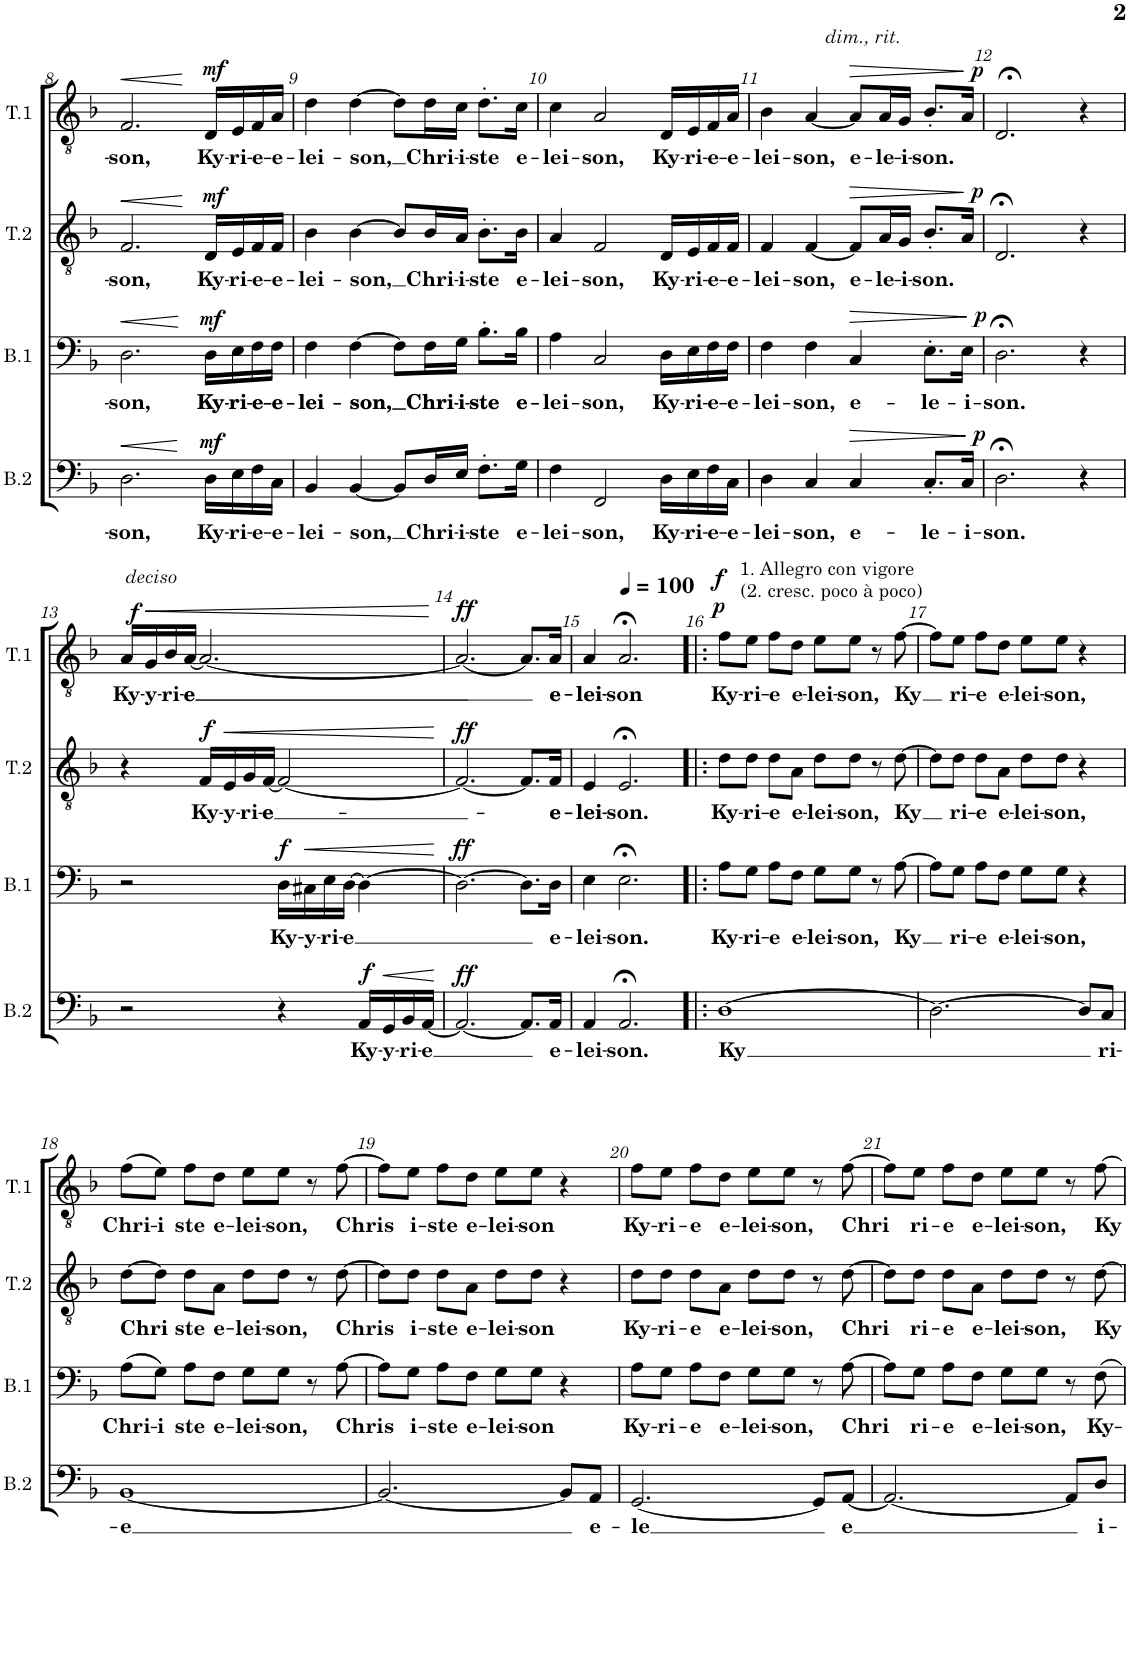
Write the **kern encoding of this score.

**kern	**text	**dynam	**kern	**text	**dynam	**kern	**text	**dynam	**kern	**text	**dynam
*part4	*part4	*part4	*part3	*part3	*part3	*part2	*part2	*part2	*part1	*part1	*part1
*staff4	*staff4	*staff4	*staff3	*staff3	*staff3	*staff2	*staff2	*staff2	*staff1	*staff1	*staff1
*I"Basse 2	*	*	*I"Basse 1	*	*	*I"Ténor 2	*	*	*I"Ténor 1	*	*
*I'B.2	*	*	*I'B.1	*	*	*I'T.2	*	*	*I'T.1	*	*
!!LO:PB:g=z
*clefF4	*	*	*clefF4	*	*	*clefGv2	*	*	*clefGv2	*	*
*k[b-]	*	*	*k[b-]	*	*	*k[b-]	*	*	*k[b-]	*	*
*M4/4	*	*	*M4/4	*	*	*M4/4	*	*	*M4/4	*	*
=8	=8	=8	=8	=8	=8	=8	=8	=8	=8	=8	=8
!	!LO:LY:b	!LO:HP:b	!	!LO:LY:b	!LO:HP:b	!	!LO:LY:b	!LO:HP:b	!	!LO:LY:b	!LO:HP:b
2.D\	-son,	<	2.D\	-son,	<	2.F/	-son,	<	2.F/	-son,	<
!	!LO:LY:b	!LO:DY:a	!	!LO:LY:b	!LO:DY:a	!	!LO:LY:b	!LO:DY:a	!	!LO:LY:b	!LO:DY:a
16D\LL	Ky-	mf	16D\LL	Ky-	mf	16D/LL	Ky-	mf	16D/LL	Ky-	mf
!	!LO:LY:b	!	!	!LO:LY:b	!	!	!LO:LY:b	!	!	!LO:LY:b	!
16E\	-ri-	.	16E\	-ri-	.	16E/	-ri-	.	16E/	-ri-	.
!	!LO:LY:b	!	!	!LO:LY:b	!	!	!LO:LY:b	!	!	!LO:LY:b	!
16F\	-e-	.	16F\	-e-	.	16F/	-e-	.	16F/	-e-	.
!	!LO:LY:b	!	!	!LO:LY:b	!	!	!LO:LY:b	!	!	!LO:LY:b	!
16C\JJ	-e-	.	16F\JJ	-e-	.	16F/JJ	-e-	.	16A/JJ	-e-	.
.	.	[	.	.	[	.	.	[	.	.	[
=9	=9	=9	=9	=9	=9	=9	=9	=9	=9	=9	=9
!	!LO:LY:b	!	!	!LO:LY:b	!	!	!LO:LY:b	!	!	!LO:LY:b	!
4BB-/	-lei-	.	4F\	-lei-	.	4B-\	-lei-	.	4d\	-lei-	.
!	!LO:LY:b	!	!	!LO:LY:b	!	!	!LO:LY:b	!	!	!LO:LY:b	!
[4BB-/	-son,	.	[4F\	-son,	.	[4B-\	-son,	.	[4d\	-son,	.
8BB-/L]	.	.	8F\L]	.	.	8B-/L]	.	.	8d\L]	.	.
!	!LO:LY:b	!	!	!LO:LY:b	!	!	!LO:LY:b	!	!	!LO:LY:b	!
16D/L	Chri-	.	16F\L	Chri-	.	16B-/L	Chri-	.	16d\L	Chri-	.
!	!LO:LY:b	!	!	!LO:LY:b	!	!	!LO:LY:b	!	!	!LO:LY:b	!
16E/JJ	-i-	.	16G\JJ	-i-	.	16A/JJ	-i-	.	16c\JJ	-i-	.
!	!LO:LY:b	!	!	!LO:LY:b	!	!	!LO:LY:b	!	!	!LO:LY:b	!
8.F'\L	-ste	.	8.B-'\L	-ste	.	8.B-'\L	-ste	.	8.d'\L	-ste	.
!	!LO:LY:b	!	!	!LO:LY:b	!	!	!LO:LY:b	!	!	!LO:LY:b	!
16G\Jk	e-	.	16B-\Jk	e-	.	16B-\Jk	e-	.	16c\Jk	e-	.
=10	=10	=10	=10	=10	=10	=10	=10	=10	=10	=10	=10
!	!LO:LY:b	!	!	!LO:LY:b	!	!	!LO:LY:b	!	!	!LO:LY:b	!
4F\	-lei-	.	4A\	-lei-	.	4A/	-lei-	.	4c\	-lei-	.
!	!LO:LY:b	!	!	!LO:LY:b	!	!	!LO:LY:b	!	!	!LO:LY:b	!
2FF/	-son,	.	2C/	-son,	.	2F/	-son,	.	2A/	-son,	.
!	!LO:LY:b	!	!	!LO:LY:b	!	!	!LO:LY:b	!	!	!LO:LY:b	!
16D\LL	Ky-	.	16D\LL	Ky-	.	16D/LL	Ky-	.	16D/LL	Ky-	.
!	!LO:LY:b	!	!	!LO:LY:b	!	!	!LO:LY:b	!	!	!LO:LY:b	!
16E\	-ri-	.	16E\	-ri-	.	16E/	-ri-	.	16E/	-ri-	.
!	!LO:LY:b	!	!	!LO:LY:b	!	!	!LO:LY:b	!	!	!LO:LY:b	!
16F\	-e-	.	16F\	-e-	.	16F/	-e-	.	16F/	-e-	.
!	!LO:LY:b	!	!	!LO:LY:b	!	!	!LO:LY:b	!	!	!LO:LY:b	!
16C\JJ	-e-	.	16F\JJ	-e-	.	16F/JJ	-e-	.	16A/JJ	-e-	.
=11	=11	=11	=11	=11	=11	=11	=11	=11	=11	=11	=11
!	!LO:LY:b	!	!	!LO:LY:b	!	!	!LO:LY:b	!	!	!LO:LY:b	!
4D\	-lei-	.	4F\	-lei-	.	4F/	-lei-	.	4B-\	-lei-	.
!	!LO:LY:b	!	!	!LO:LY:b	!	!	!LO:LY:b	!	!	!LO:LY:b	!
4C/	-son,	.	4F\	-son,	.	[4F/	-son,	.	[4A/	-son,	.
!	!	!	!	!	!	!	!	!	!LO:TX:a:i:t=dim., rit.	!	!
!	!LO:LY:b	!LO:HP:b	!	!LO:LY:b	!LO:HP:b	!	!LO:LY:b	!LO:HP:b	!	!LO:LY:b	!LO:HP:b
4C/	e-	>	4C/	e-	>	8F/L]	e-	>	8A/L]	e-	>
!	!	!	!	!	!	!	!LO:LY:b	!	!	!LO:LY:b	!
.	.	.	.	.	.	16A/L	-le-	.	16A/L	-le-	.
!	!	!	!	!	!	!	!LO:LY:b	!	!	!LO:LY:b	!
.	.	.	.	.	.	16G/JJ	-i-	.	16G/JJ	-i-	.
!	!LO:LY:b	!	!	!LO:LY:b	!	!	!LO:LY:b	!	!	!LO:LY:b	!
8.C'/L	-le-	.	8.E'\L	-le-	.	8.B-'/L	-son.	.	8.B-'/L	-son.	.
!	!LO:LY:b	!	!	!LO:LY:b	!	!	!	!	!	!	!
16C/Jk	-i-	.	16E\Jk	-i-	.	16A/Jk	.	.	16A/Jk	.	.
.	.	]	.	.	]	.	.	]	.	.	]
=12	=12	=12	=12	=12	=12	=12	=12	=12	=12	=12	=12
!	!LO:LY:b	!LO:DY:a	!	!LO:LY:b	!LO:DY:a	!	!	!LO:DY:a	!	!	!LO:DY:a
2.D;<\	-son.	p	2.D;<\	-son.	p	2.D;</	.	p	2.D;</	.	p
4r	.	.	4r	.	.	4r	.	.	4r	.	.
!!LO:LB:g=z
=13	=13	=13	=13	=13	=13	=13	=13	=13	=13	=13	=13
!	!	!	!	!	!	!	!	!	!LO:TX:a:i:t=deciso	!	!
!	!	!	!	!	!	!	!	!	!	!LO:LY:b	!LO:DY:a
2r	.	.	2r	.	.	4r	.	.	16A/LL	Ky-	f
!	!	!	!	!	!	!	!	!	!	!LO:LY:b	!LO:HP:b
.	.	.	.	.	.	.	.	.	16G/	-y-	<
!	!	!	!	!	!	!	!	!	!	!LO:LY:b	!
.	.	.	.	.	.	.	.	.	16B-/	-ri-	.
!	!	!	!	!	!	!	!	!	!	!LO:LY:b	!
.	.	.	.	.	.	.	.	.	[16A/JJ	-e	.
!	!	!	!	!	!	!	!LO:LY:b	!LO:DY:a	!	!	!
.	.	.	.	.	.	16F/LL	Ky-	f	2.A/_	.	.
!	!	!	!	!	!	!	!LO:LY:b	!LO:HP:b	!	!	!
.	.	.	.	.	.	16E/	-y-	<	.	.	.
!	!	!	!	!	!	!	!LO:LY:b	!	!	!	!
.	.	.	.	.	.	16G/	-ri-	.	.	.	.
!	!	!	!	!	!	!	!LO:LY:b	!	!	!	!
.	.	.	.	.	.	[16F/JJ	-e	.	.	.	.
!	!	!	!	!LO:LY:b	!LO:DY:a	!	!	!	!	!	!
4r	.	.	16D\LL	Ky-	f	2F/_	.	.	.	.	.
!	!	!	!	!LO:LY:b	!LO:HP:b	!	!	!	!	!	!
.	.	.	16C#X\	-y-	<	.	.	.	.	.	.
!	!	!	!	!LO:LY:b	!	!	!	!	!	!	!
.	.	.	16E\	-ri-	.	.	.	.	.	.	.
!	!	!	!	!LO:LY:b	!	!	!	!	!	!	!
.	.	.	[16D\JJ	-e	.	.	.	.	.	.	.
!	!LO:LY:b	!LO:DY:a	!	!	!	!	!	!	!	!	!
16AA/LL	Ky-	f	4D\_	.	.	.	.	.	.	.	.
!	!LO:LY:b	!LO:HP:b	!	!	!	!	!	!	!	!	!
16GG/	-y-	<	.	.	.	.	.	.	.	.	.
!	!LO:LY:b	!	!	!	!	!	!	!	!	!	!
16BB-/	-ri-	.	.	.	.	.	.	.	.	.	.
!	!LO:LY:b	!	!	!	!	!	!	!	!	!	!
[16AA/JJ	-e	.	.	.	.	.	.	.	.	.	.
.	.	[	.	.	[	.	.	[	.	.	[
=14	=14	=14	=14	=14	=14	=14	=14	=14	=14	=14	=14
!	!	!LO:DY:a	!	!	!LO:DY:a	!	!	!LO:DY:a	!	!	!LO:DY:a
2.AA/_	.	ff	2.D\_	.	ff	2.F/_	.	ff	2.A/_	.	ff
8.AA/L]	.	.	8.D\L]	.	.	8.F/L]	.	.	8.A/L]	.	.
!	!LO:LY:b	!	!	!LO:LY:b	!	!	!LO:LY:b	!	!	!LO:LY:b	!
16AA/Jk	e-	.	16D\Jk	e-	.	16F/Jk	e-	.	16A/Jk	e-	.
=15	=15	=15	=15	=15	=15	=15	=15	=15	=15	=15	=15
!	!LO:LY:b	!	!	!LO:LY:b	!	!	!LO:LY:b	!	!	!LO:LY:b	!
4AA/	-lei-	.	4E\	-lei-	.	4E/	-lei-	.	4A/	-lei-	.
!	!LO:LY:b	!	!	!LO:LY:b	!	!	!LO:LY:b	!	!	!LO:LY:b	!
2.AA;</	-son.	.	2.E;<\	-son.	.	2.E;</	-son.	.	2.A;</	-son	.
=16!|:	=16!|:	=16!|:	=16!|:	=16!|:	=16!|:	=16!|:	=16!|:	=16!|:	=16!|:	=16!|:	=16!|:
*	*	*	*	*	*	*	*	*	*MM100	*	*
!	!	!	!	!	!	!	!	!	!LO:TX:a:t=1. Allegro con vigore	!	!
!	!	!	!	!	!	!	!	!	!LO:TX:a:t=(2. cresc. poco à poco)	!	!
!	!LO:LY:b	!	!	!LO:LY:b	!	!	!LO:LY:b	!	!	!LO:LY:b	!LO:DY:a
[1D	Ky	.	8A\L	Ky-	.	8d\L	Ky-	.	8f\L	Ky-	p
!	!	!	!	!LO:LY:b	!	!	!LO:LY:b	!	!	!LO:LY:b	!LO:DY:a
.	.	.	8G\J	-ri-	.	8d\J	-ri-	.	8e\J	-ri-	f
!	!	!	!	!LO:LY:b	!	!	!LO:LY:b	!	!	!LO:LY:b	!
.	.	.	8A\L	-e	.	8d\L	-e	.	8f\L	-e	.
!	!	!	!	!LO:LY:b	!	!	!LO:LY:b	!	!	!LO:LY:b	!
.	.	.	8F\J	e-	.	8A\J	e-	.	8d\J	e-	.
!	!	!	!	!LO:LY:b	!	!	!LO:LY:b	!	!	!LO:LY:b	!
.	.	.	8G\L	-lei-	.	8d\L	-lei-	.	8e\L	-lei-	.
!	!	!	!	!LO:LY:b	!	!	!LO:LY:b	!	!	!LO:LY:b	!
.	.	.	8G\J	-son,	.	8d\J	-son,	.	8e\J	-son,	.
.	.	.	8r	.	.	8r	.	.	8r	.	.
!	!	!	!	!LO:LY:b	!	!	!LO:LY:b	!	!	!LO:LY:b	!
.	.	.	[8A\	Ky	.	[8d\	Ky	.	[8f\	Ky	.
=17	=17	=17	=17	=17	=17	=17	=17	=17	=17	=17	=17
2.D\_	.	.	8A\L]	.	.	8d\L]	.	.	8f\L]	.	.
!	!	!	!	!LO:LY:b	!	!	!LO:LY:b	!	!	!LO:LY:b	!
.	.	.	8G\J	ri-	.	8d\J	ri-	.	8e\J	ri-	.
!	!	!	!	!LO:LY:b	!	!	!LO:LY:b	!	!	!LO:LY:b	!
.	.	.	8A\L	-e	.	8d\L	-e	.	8f\L	-e	.
!	!	!	!	!LO:LY:b	!	!	!LO:LY:b	!	!	!LO:LY:b	!
.	.	.	8F\J	e-	.	8A\J	e-	.	8d\J	e-	.
!	!	!	!	!LO:LY:b	!	!	!LO:LY:b	!	!	!LO:LY:b	!
.	.	.	8G\L	-lei-	.	8d\L	-lei-	.	8e\L	-lei-	.
!	!	!	!	!LO:LY:b	!	!	!LO:LY:b	!	!	!LO:LY:b	!
.	.	.	8G\J	-son,	.	8d\J	-son,	.	8e\J	-son,	.
8D/L]	.	.	4r	.	.	4r	.	.	4r	.	.
!	!LO:LY:b	!	!	!	!	!	!	!	!	!	!
8C/J	ri-	.	.	.	.	.	.	.	.	.	.
!!LO:LB:g=z
=18	=18	=18	=18	=18	=18	=18	=18	=18	=18	=18	=18
!	!LO:LY:b	!	!	!LO:LY:b	!	!	!LO:LY:b	!	!	!LO:LY:b	!
[1BB-	-e	.	(8A\L	Chri-	.	[8d\L	-Chri	.	(8f\L	Chri-	.
!	!	!	!	!LO:LY:b	!	!	!	!	!	!LO:LY:b	!
.	.	.	8G\J)	-i	.	8d\J]	.	.	8e\J)	-i	.
!	!	!	!	!LO:LY:b	!	!	!LO:LY:b	!	!	!LO:LY:b	!
.	.	.	8A\L	ste	.	8d\L	ste	.	8f\L	ste	.
!	!	!	!	!LO:LY:b	!	!	!LO:LY:b	!	!	!LO:LY:b	!
.	.	.	8F\J	e-	.	8A\J	e-	.	8d\J	e-	.
!	!	!	!	!LO:LY:b	!	!	!LO:LY:b	!	!	!LO:LY:b	!
.	.	.	8G\L	-lei-	.	8d\L	-lei-	.	8e\L	-lei-	.
!	!	!	!	!LO:LY:b	!	!	!LO:LY:b	!	!	!LO:LY:b	!
.	.	.	8G\J	-son,	.	8d\J	-son,	.	8e\J	-son,	.
.	.	.	8r	.	.	8r	.	.	8r	.	.
!	!	!	!	!LO:LY:b	!	!	!LO:LY:b	!	!	!LO:LY:b	!
.	.	.	[8A\	-Chris	.	[8d\	-Chris	.	[8f\	-Chris	.
=19	=19	=19	=19	=19	=19	=19	=19	=19	=19	=19	=19
2.BB-/_	.	.	8A\L]	.	.	8d\L]	.	.	8f\L]	.	.
!	!	!	!	!LO:LY:b	!	!	!LO:LY:b	!	!	!LO:LY:b	!
.	.	.	8G\J	i-	.	8d\J	i-	.	8e\J	i-	.
!	!	!	!	!LO:LY:b	!	!	!LO:LY:b	!	!	!LO:LY:b	!
.	.	.	8A\L	-ste	.	8d\L	-ste	.	8f\L	-ste	.
!	!	!	!	!LO:LY:b	!	!	!LO:LY:b	!	!	!LO:LY:b	!
.	.	.	8F\J	e-	.	8A\J	e-	.	8d\J	e-	.
!	!	!	!	!LO:LY:b	!	!	!LO:LY:b	!	!	!LO:LY:b	!
.	.	.	8G\L	-lei-	.	8d\L	-lei-	.	8e\L	-lei-	.
!	!	!	!	!LO:LY:b	!	!	!LO:LY:b	!	!	!LO:LY:b	!
.	.	.	8G\J	-son	.	8d\J	-son	.	8e\J	-son	.
8BB-/L]	.	.	4r	.	.	4r	.	.	4r	.	.
!	!LO:LY:b	!	!	!	!	!	!	!	!	!	!
8AA/J	e-	.	.	.	.	.	.	.	.	.	.
=20	=20	=20	=20	=20	=20	=20	=20	=20	=20	=20	=20
!	!LO:LY:b	!	!	!LO:LY:b	!	!	!LO:LY:b	!	!	!LO:LY:b	!
[2.GG/	-le	.	8A\L	Ky-	.	8d\L	Ky-	.	8f\L	Ky-	.
!	!	!	!	!LO:LY:b	!	!	!LO:LY:b	!	!	!LO:LY:b	!
.	.	.	8G\J	-ri-	.	8d\J	-ri-	.	8e\J	-ri-	.
!	!	!	!	!LO:LY:b	!	!	!LO:LY:b	!	!	!LO:LY:b	!
.	.	.	8A\L	-e	.	8d\L	-e	.	8f\L	-e	.
!	!	!	!	!LO:LY:b	!	!	!LO:LY:b	!	!	!LO:LY:b	!
.	.	.	8F\J	e-	.	8A\J	e-	.	8d\J	e-	.
!	!	!	!	!LO:LY:b	!	!	!LO:LY:b	!	!	!LO:LY:b	!
.	.	.	8G\L	-lei-	.	8d\L	-lei-	.	8e\L	-lei-	.
!	!	!	!	!LO:LY:b	!	!	!LO:LY:b	!	!	!LO:LY:b	!
.	.	.	8G\J	-son,	.	8d\J	-son,	.	8e\J	-son,	.
8GG/L]	.	.	8r	.	.	8r	.	.	8r	.	.
!	!LO:LY:b	!	!	!LO:LY:b	!	!	!LO:LY:b	!	!	!LO:LY:b	!
[8AA/J	e	.	[8A\	-Chri	.	[8d\	-Chri	.	[8f\	-Chri	.
=21	=21	=21	=21	=21	=21	=21	=21	=21	=21	=21	=21
2.AA/_	.	.	8A\L]	.	.	8d\L]	.	.	8f\L]	.	.
!	!	!	!	!LO:LY:b	!	!	!LO:LY:b	!	!	!LO:LY:b	!
.	.	.	8G\J	ri-	.	8d\J	ri-	.	8e\J	ri-	.
!	!	!	!	!LO:LY:b	!	!	!LO:LY:b	!	!	!LO:LY:b	!
.	.	.	8A\L	-e	.	8d\L	-e	.	8f\L	-e	.
!	!	!	!	!LO:LY:b	!	!	!LO:LY:b	!	!	!LO:LY:b	!
.	.	.	8F\J	e-	.	8A\J	e-	.	8d\J	e-	.
!	!	!	!	!LO:LY:b	!	!	!LO:LY:b	!	!	!LO:LY:b	!
.	.	.	8G\L	-lei-	.	8d\L	-lei-	.	8e\L	-lei-	.
!	!	!	!	!LO:LY:b	!	!	!LO:LY:b	!	!	!LO:LY:b	!
.	.	.	8G\J	-son,	.	8d\J	-son,	.	8e\J	-son,	.
8AA/L]	.	.	8r	.	.	8r	.	.	8r	.	.
!	!LO:LY:b	!	!	!LO:LY:b	!	!	!LO:LY:b	!	!	!LO:LY:b	!
8D/J	i-	.	8F\	-Ky-	.	[8d\	-Ky	.	[8f\	-Ky	.
=	=	=	=	=	=	=	=	=	=	=	=
*-	*-	*-	*-	*-	*-	*-	*-	*-	*-	*-	*-
